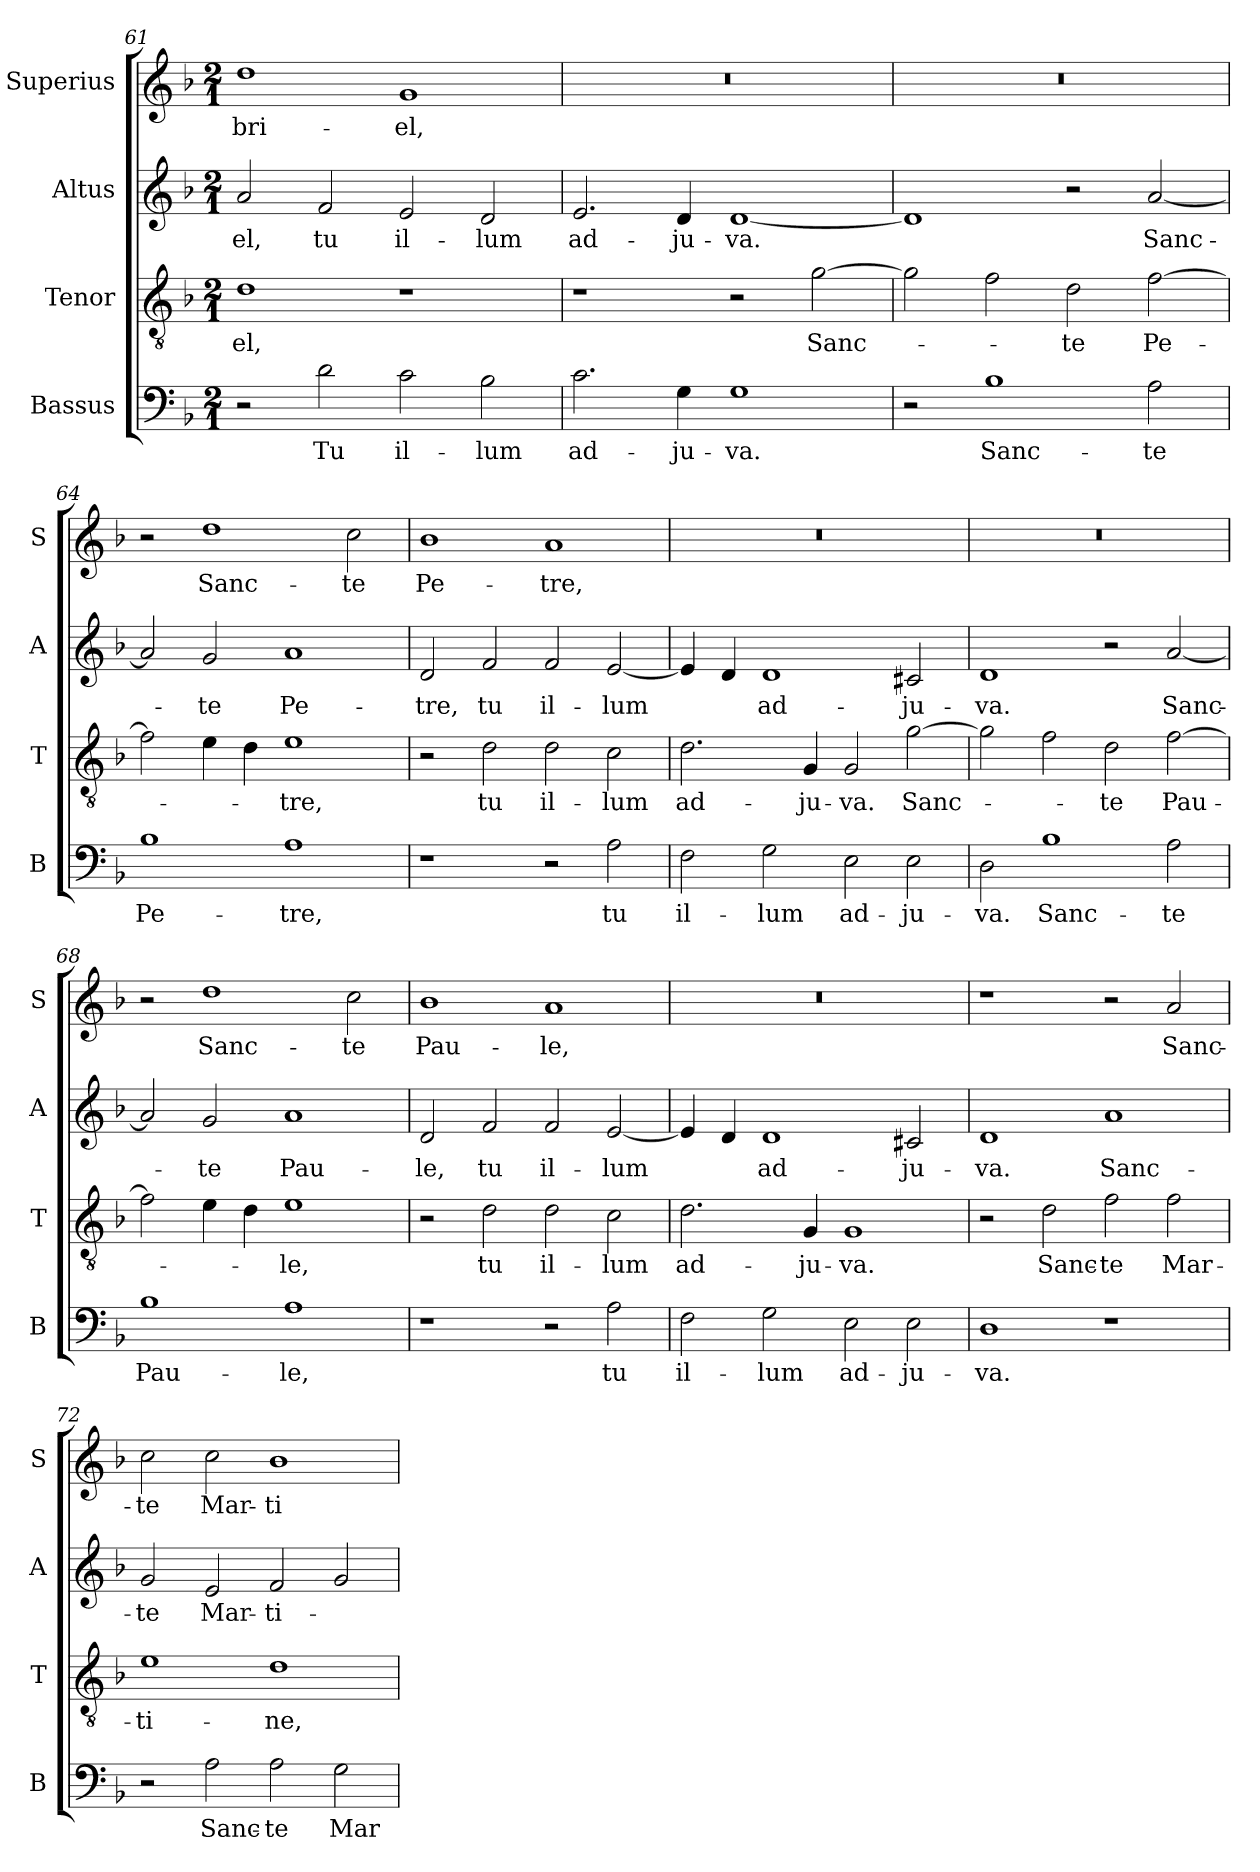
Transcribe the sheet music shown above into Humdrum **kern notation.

**kern	**text	**kern	**text	**kern	**text	**kern	**text
*part4	*part4	*part3	*part3	*part2	*part2	*part1	*part1
*staff4	*staff4	*staff3	*staff3	*staff2	*staff2	*staff1	*staff1
*I"Bassus	*	*I"Tenor	*	*I"Altus	*	*I"Superius	*
*I'B	*	*I'T	*	*I'A	*	*I'S	*
*clefF4	*	*clefGv2	*	*clefG2	*	*clefG2	*
*k[b-]	*	*k[b-]	*	*k[b-]	*	*k[b-]	*
*F:	*	*F:	*	*F:	*	*F:	*
*M2/1	*	*M2/1	*	*M2/1	*	*M2/1	*
=61	=61	=61	=61	=61	=61	=61	=61
2r	.	1d	-el,	2a	-el,	1dd	-bri-
2d	Tu	.	.	2f	tu	.	.
2c	il-	1r	.	2e	il-	1g	-el,
2B-	-lum	.	.	2d	-lum	.	.
=62	=62	=62	=62	=62	=62	=62	=62
2.c	ad-	1r	.	2.e	ad-	0r	.
4G	-ju-	.	.	4d	-ju-	.	.
1G	-va.	2r	.	[1d	-va.	.	.
.	.	[2g	Sanc-	.	.	.	.
=63	=63	=63	=63	=63	=63	=63	=63
2r	.	2g]	.	1d]	.	0r	.
1B-	Sanc-	2f	.	.	.	.	.
.	.	2d	-te	2r	.	.	.
2A	-te	[2f	Pe-	[2a	Sanc-	.	.
=64	=64	=64	=64	=64	=64	=64	=64
1B-	Pe-	2f]	.	2a]	.	2r	.
.	.	4e	.	2g	-te	1dd	Sanc-
.	.	4d	.	.	.	.	.
1A	-tre,	1e	-tre,	1a	Pe-	.	.
.	.	.	.	.	.	2cc	-te
=65	=65	=65	=65	=65	=65	=65	=65
1r	.	2r	.	2d	-tre,	1b-	Pe-
.	.	2d	tu	2f	tu	.	.
2r	.	2d	il-	2f	il-	1a	-tre,
2A	tu	2c	-lum	[2e	-lum	.	.
=66	=66	=66	=66	=66	=66	=66	=66
2F	il-	2.d	ad-	4e]	.	0r	.
.	.	.	.	4d	.	.	.
2G	-lum	.	.	1d	ad-	.	.
.	.	4G	-ju-	.	.	.	.
2E	ad-	2G	-va.	.	.	.	.
2E	-ju-	[2g	Sanc-	2c#X	-ju-	.	.
=67	=67	=67	=67	=67	=67	=67	=67
2D	-va.	2g]	.	1d	-va.	0r	.
1B-	Sanc-	2f	.	.	.	.	.
.	.	2d	-te	2r	.	.	.
2A	-te	[2f	Pau-	[2a	Sanc-	.	.
=68	=68	=68	=68	=68	=68	=68	=68
1B-	Pau-	2f]	.	2a]	.	2r	.
.	.	4e	.	2g	-te	1dd	Sanc-
.	.	4d	.	.	.	.	.
1A	-le,	1e	-le,	1a	Pau-	.	.
.	.	.	.	.	.	2cc	-te
=69	=69	=69	=69	=69	=69	=69	=69
1r	.	2r	.	2d	-le,	1b-	Pau-
.	.	2d	tu	2f	tu	.	.
2r	.	2d	il-	2f	il-	1a	-le,
2A	tu	2c	-lum	[2e	-lum	.	.
=70	=70	=70	=70	=70	=70	=70	=70
2F	il-	2.d	ad-	4e]	.	0r	.
.	.	.	.	4d	.	.	.
2G	-lum	.	.	1d	ad-	.	.
.	.	4G	-ju-	.	.	.	.
2E	ad-	1G	-va.	.	.	.	.
2E	-ju-	.	.	2c#X	-ju-	.	.
=71	=71	=71	=71	=71	=71	=71	=71
1D	-va.	2r	.	1d	-va.	1r	.
.	.	2d	Sanc-	.	.	.	.
1r	.	2f	-te	1a	Sanc-	2r	.
.	.	2f	Mar-	.	.	2a	Sanc-
=72	=72	=72	=72	=72	=72	=72	=72
2r	.	1e	-ti-	2g	-te	2cc	-te
2A	Sanc-	.	.	2e	Mar-	2cc	Mar-
2A	-te	1d	-ne,	2f	-ti-	1b-	-ti-
2G	Mar-	.	.	2g	.	.	.
=	=	=	=	=	=	=	=
*-	*-	*-	*-	*-	*-	*-	*-
